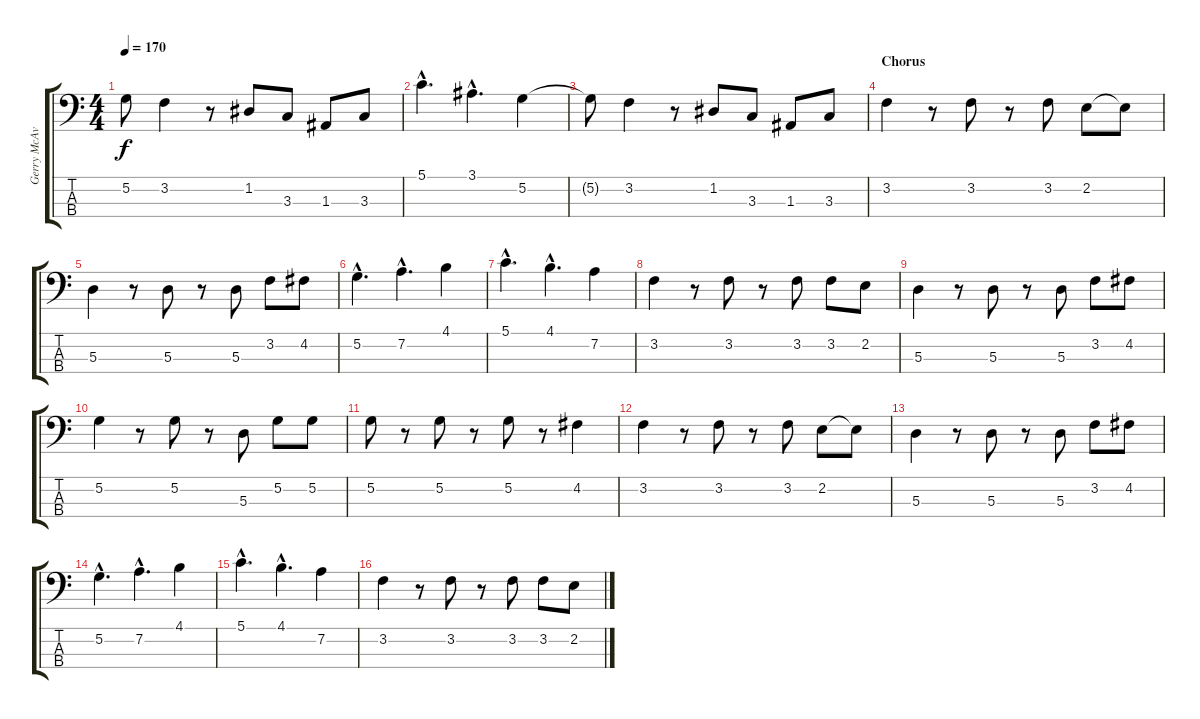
\track ("Gerry McAvoy" "Gerry McAv") {instrument electricbassfinger}
\staff {score tabs}
\tuning (G2 D2 A1 E1) {hide}
\ts (4 4)
\tempo 170
\clef f4
\ks c
5.2{t}.8{dy f} 3.2.4 r.8 1.2.8 3.3.8 1.3.8 3.3.8 |
5.1{hac}.4{d} 3.1{hac}.4{d} 5.2.4 |
5.2{t}.8 3.2.4 r.8 1.2.8 3.3.8 1.3.8 3.3.8 |
\section ("" "Chorus")
3.2.4 r.8 3.2.8 r.8 3.2.8 2.2.8 2.2{t}.8 |
5.3.4 r.8 5.3.8 r.8 5.3.8 3.2.8 4.2.8 |
5.2{hac}.4{d} 7.2{hac}.4{d} 4.1.4 |
5.1{hac}.4{d} 4.1{hac}.4{d} 7.2.4 |
3.2.4 r.8 3.2.8 r.8 3.2.8 3.2.8 2.2.8 |
5.3.4 r.8 5.3.8 r.8 5.3.8 3.2.8 4.2.8 |
5.2.4 r.8 5.2.8 r.8 5.3.8 5.2.8 5.2.8 |
5.2.8 r.8 5.2.8 r.8 5.2.8 r.8 4.2.4 |
3.2.4 r.8 3.2.8 r.8 3.2.8 2.2.8 2.2{t}.8 |
5.3.4 r.8 5.3.8 r.8 5.3.8 3.2.8 4.2.8 |
5.2{hac}.4{d} 7.2{hac}.4{d} 4.1.4 |
5.1{hac}.4{d} 4.1{hac}.4{d} 7.2.4 |
3.2.4 r.8 3.2.8 r.8 3.2.8 3.2.8 2.2.8
